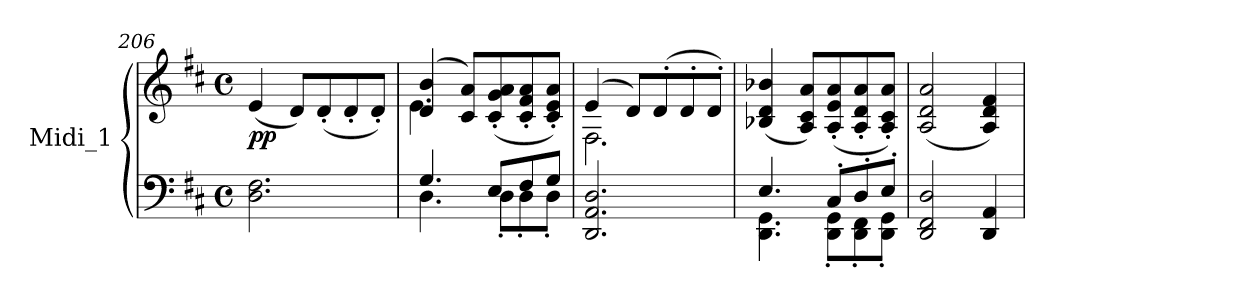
**kern	**kern	**dynam
*part1	*part1	*part1
*staff2	*staff1	*staff1/2
*I"Midi_1	*	*
*clefF4	*clefG2	*
*k[f#c#]	*k[f#c#]	*
*D:	*D:	*
*M4/4	*M4/4	*
*met(c)	*met(c)	*
=206	=206	=206
*^	*^	*
!	!	!	!	!LO:DY:b
2.D\ 2.F#\	2ryy	(4e/	2ryy	pp
.	.	8d/L)	.	.
.	.	(8d'/	.	.
.	4ryy	8d'/	4ryy	.
.	.	8d'/J)	.	.
=207	=207	=207	=207	=207
4.G/	4.D\	(4d/ 4b/	4.e\	.
.	.	8c#/ 8a/L)	.	.
8E/L	8D'\L	(8c#/' 8g/' 8a/'	8ryy	.
8F#/	8D'\	8c#/' 8f#/' 8a/'	4ryy	.
8G/J	8D'\J	8c#/' 8e/' 8a/'J)	.	.
=208	=208	=208	=208	=208
2.DD/ 2.AA/ 2.D/	2ryy	(>4e/	2.F#\	.
.	.	8d/L)	.	.
.	.	(>8d'/	.	.
.	4ryy	8d'/	.	.
.	.	8d'/J)	.	.
!!LO:LB:g=z	!!
=209	=209	=209	=209	=209
4.E/	4.DD\ 4.GG\	(4B-X/ 4d/ 4b-X/	2ryy	.
.	.	8A/ 8c#/ 8a/L)	.	.
8C#'/L	8DD\' 8GG\'L	(>8A/' 8e/' 8a/'	.	.
8D'/	8DD\' 8FF#\'	8A/' 8d/' 8a/'	4ryy	.
8E'/J	8DD\' 8GG\'J	8A/' 8c#/' 8a/'J)	.	.
=210	=210	=210	=210	=210
2DD/ 2FF#/ 2D/	2ryy	(2A/ 2d/ 2a/	2ryy	.
4DD/ 4AA/	4ryy	4A/ 4d/ 4f#/)	4ryy	.
*v	*v	*	*	*
*	*v	*v	*
=	=	=
*-	*-	*-
